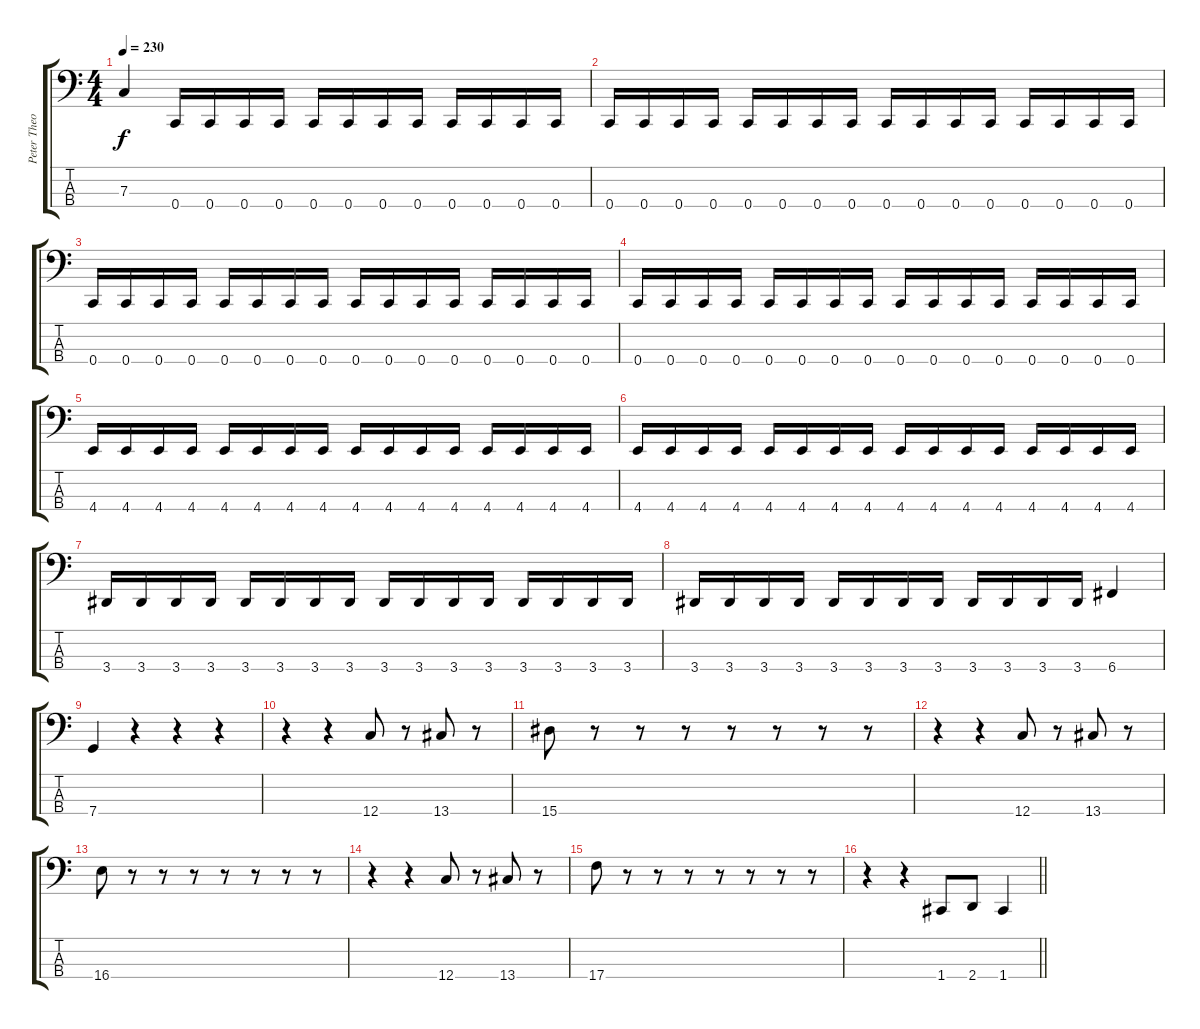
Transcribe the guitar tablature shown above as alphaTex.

\track ("Peter Theobalds" "Peter Theo") {instrument electricbasspick}
\staff {score tabs}
\tuning (Eb2 Bb1 F1 C1) {hide}
\ts (4 4)
\tempo 230
\clef f4
\ks c
7.3.4{dy f} 0.4.16 0.4.16 0.4.16 0.4.16 0.4.16 0.4.16 0.4.16 0.4.16 0.4.16 0.4.16 0.4.16 0.4.16 |
0.4.16 0.4.16 0.4.16 0.4.16 0.4.16 0.4.16 0.4.16 0.4.16 0.4.16 0.4.16 0.4.16 0.4.16 0.4.16 0.4.16 0.4.16 0.4.16 |
0.4.16 0.4.16 0.4.16 0.4.16 0.4.16 0.4.16 0.4.16 0.4.16 0.4.16 0.4.16 0.4.16 0.4.16 0.4.16 0.4.16 0.4.16 0.4.16 |
0.4.16 0.4.16 0.4.16 0.4.16 0.4.16 0.4.16 0.4.16 0.4.16 0.4.16 0.4.16 0.4.16 0.4.16 0.4.16 0.4.16 0.4.16 0.4.16 |
4.4.16 4.4.16 4.4.16 4.4.16 4.4.16 4.4.16 4.4.16 4.4.16 4.4.16 4.4.16 4.4.16 4.4.16 4.4.16 4.4.16 4.4.16 4.4.16 |
4.4.16 4.4.16 4.4.16 4.4.16 4.4.16 4.4.16 4.4.16 4.4.16 4.4.16 4.4.16 4.4.16 4.4.16 4.4.16 4.4.16 4.4.16 4.4.16 |
3.4.16 3.4.16 3.4.16 3.4.16 3.4.16 3.4.16 3.4.16 3.4.16 3.4.16 3.4.16 3.4.16 3.4.16 3.4.16 3.4.16 3.4.16 3.4.16 |
3.4.16 3.4.16 3.4.16 3.4.16 3.4.16 3.4.16 3.4.16 3.4.16 3.4.16 3.4.16 3.4.16 3.4.16 6.4.4 |
7.4.4 r.4 r.4 r.4 |
r.4 r.4 12.4.8 r.8 13.4.8 r.8 |
15.4.8 r.8 r.8 r.8 r.8 r.8 r.8 r.8 |
r.4 r.4 12.4.8 r.8 13.4.8 r.8 |
16.4.8 r.8 r.8 r.8 r.8 r.8 r.8 r.8 |
r.4 r.4 12.4.8 r.8 13.4.8 r.8 |
17.4.8 r.8 r.8 r.8 r.8 r.8 r.8 r.8 |
\barLineRight lightlight
r.4 r.4 1.4.8 2.4.8 1.4.4
